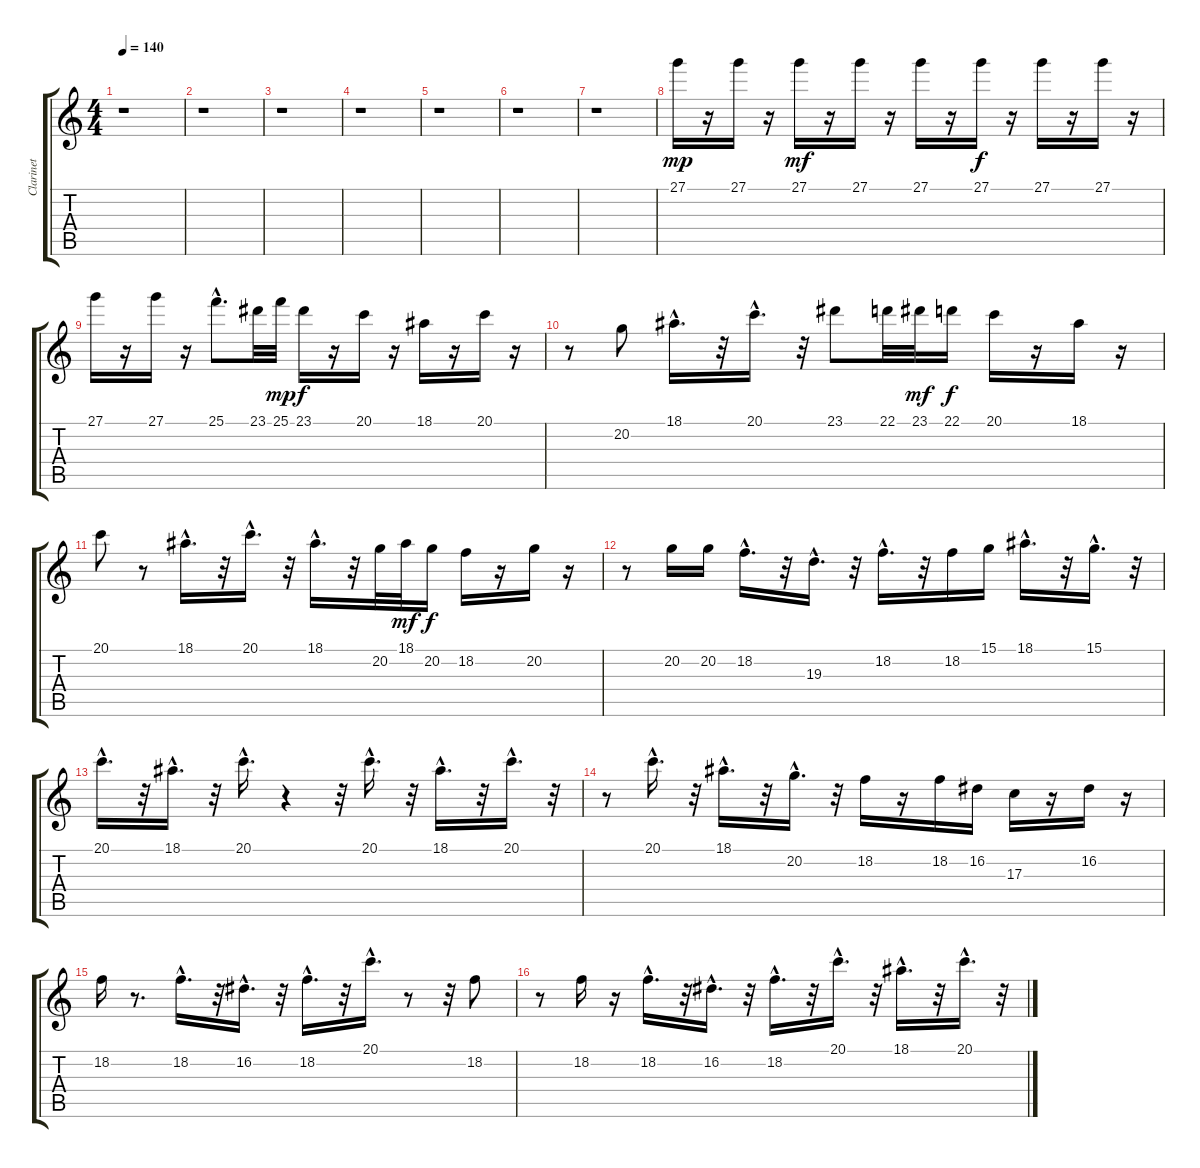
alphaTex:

\track ("Clarinet" "Clarinet") {instrument clarinet}
\staff {score tabs}
\tuning (E4 B3 G3 D3 A2 E2) {hide}
\ts (4 4)
\tempo 140
\clef g2
\ks c
r.1{dy mp instrument clarinet} |
r.1 |
r.1 |
r.1 |
r.1 |
r.1 |
r.1 |
27.1.16 r.16 27.1.16 r.16 27.1.16{dy mf} r.16 27.1.16 r.16 27.1.16 r.16 27.1.16{dy f} r.16 27.1.16 r.16 27.1.16 r.16 |
27.1.16 r.16 27.1.16 r.16 25.1{hac}.8{d} 23.1.32 25.1.32{dy mp} 23.1.16{dy f} r.16 20.1.16 r.16 18.1.16 r.16 20.1.16 r.16 |
r.8 20.2.8 18.1{hac}.16{d} r.32 20.1{hac}.16{d} r.32 23.1.8 22.1.32 23.1.32{dy mf} 22.1.16{dy f} 20.1.16 r.16 18.1.16 r.16 |
20.1.8 r.8 18.1{hac}.16{d} r.32 20.1{hac}.16{d} r.32 18.1{hac}.16{d} r.32 20.2.32 18.1.32{dy mf} 20.2.16{dy f} 18.2.16 r.16 20.2.16 r.16 |
r.8 20.2.16 20.2.16 18.2{hac}.16{d} r.32 19.3{hac}.16{d} r.32 18.2{hac}.16{d} r.32 18.2.16 15.1.16 18.1{hac}.16{d} r.32 15.1{hac}.16{d} r.32 |
20.1{hac}.16{d} r.32 18.1{hac}.16{d} r.32 20.1{hac}.16{d} r.4 r.32 20.1{hac}.16{d} r.32 18.1{hac}.16{d} r.32 20.1{hac}.16{d} r.32 |
r.8 20.1{hac}.16{d} r.32 18.1{hac}.16{d} r.32 20.2{hac}.16{d} r.32 18.2.16 r.16 18.2.16 16.2.16 17.3.16 r.16 16.2.16 r.16 |
18.2.16 r.8{d} 18.2{hac}.16{d} r.32 16.2{hac}.16{d} r.32 18.2{hac}.16{d} r.32 20.1{hac}.16{d} r.8 r.32 18.2.8 |
r.8 18.2.16 r.16 18.2{hac}.16{d} r.32 16.2{hac}.16{d} r.32 18.2{hac}.16{d} r.32 20.1{hac}.16{d} r.32 18.1{hac}.16{d} r.32 20.1{hac}.16{d} r.32
